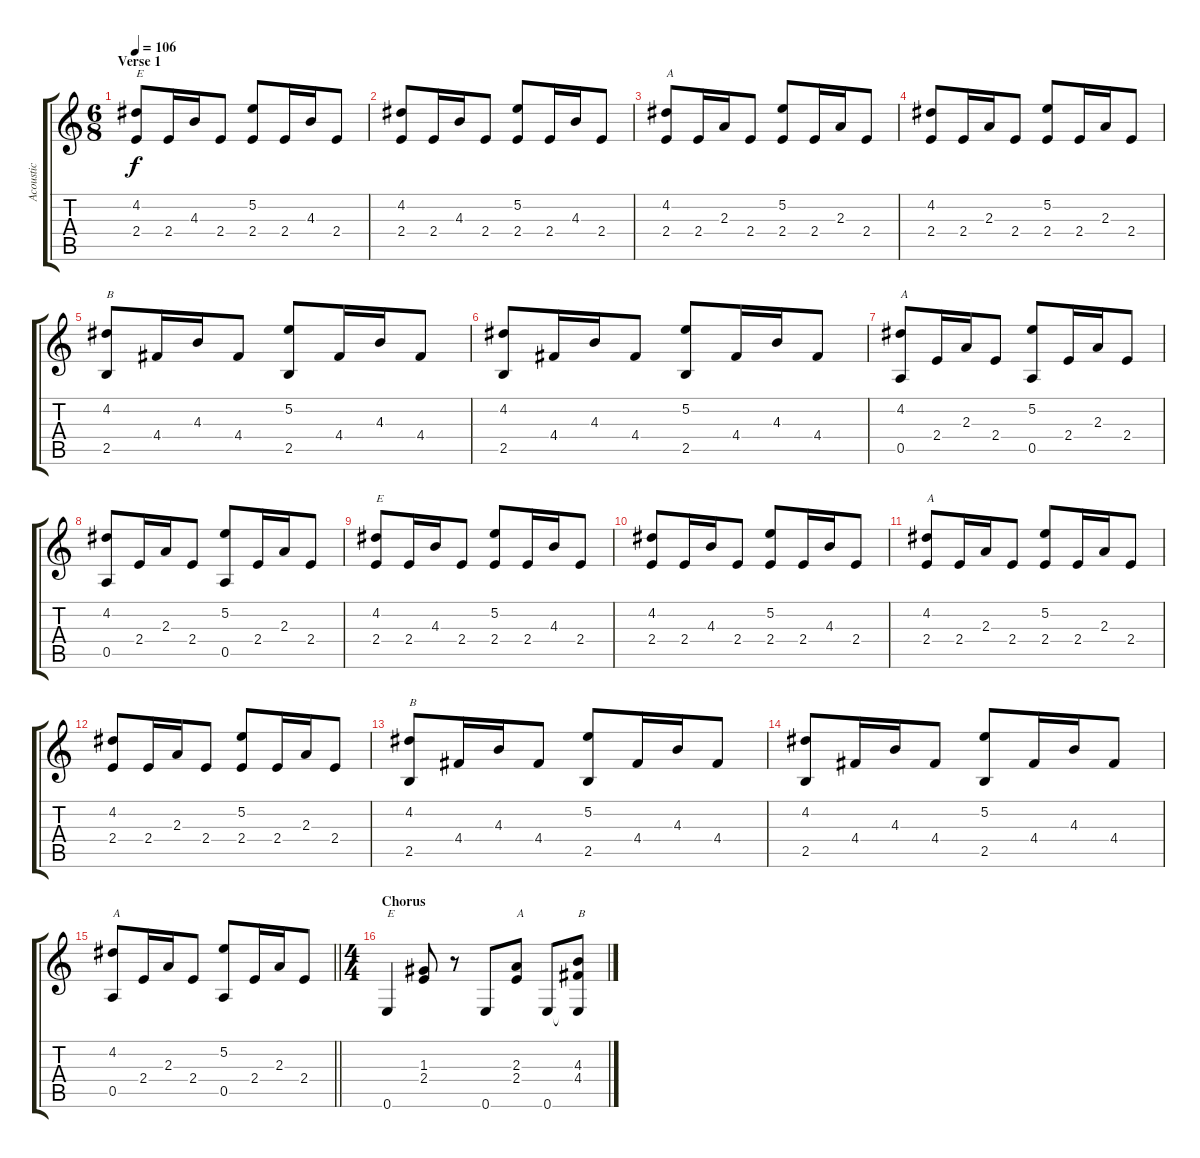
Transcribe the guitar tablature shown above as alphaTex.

\track ("Acoustic" "Acoustic") {instrument acousticguitarsteel}
\staff {score tabs}
\tuning (E4 B3 G3 D3 A2 E2) {hide}
\ts (6 8)
\section ("" "Verse 1")
\tempo 106
\clef g2
\ks c
(4.2 2.4).8{txt "E" dy f} 2.4.16 4.3.16 2.4.8 (5.2 2.4).8 2.4.16 4.3.16 2.4.8 |
(4.2 2.4).8 2.4.16 4.3.16 2.4.8 (5.2 2.4).8 2.4.16 4.3.16 2.4.8 |
(4.2 2.4).8{txt "A"} 2.4.16 2.3.16 2.4.8 (5.2 2.4).8 2.4.16 2.3.16 2.4.8 |
(4.2 2.4).8 2.4.16 2.3.16 2.4.8 (5.2 2.4).8 2.4.16 2.3.16 2.4.8 |
(4.2 2.5).8{txt "B"} 4.4.16 4.3.16 4.4.8 (5.2 2.5).8 4.4.16 4.3.16 4.4.8 |
(4.2 2.5).8 4.4.16 4.3.16 4.4.8 (5.2 2.5).8 4.4.16 4.3.16 4.4.8 |
(4.2 0.5).8{txt "A"} 2.4.16 2.3.16 2.4.8 (5.2 0.5).8 2.4.16 2.3.16 2.4.8 |
(4.2 0.5).8 2.4.16 2.3.16 2.4.8 (5.2 0.5).8 2.4.16 2.3.16 2.4.8 |
(4.2 2.4).8{txt "E"} 2.4.16 4.3.16 2.4.8 (5.2 2.4).8 2.4.16 4.3.16 2.4.8 |
(4.2 2.4).8 2.4.16 4.3.16 2.4.8 (5.2 2.4).8 2.4.16 4.3.16 2.4.8 |
(4.2 2.4).8{txt "A"} 2.4.16 2.3.16 2.4.8 (5.2 2.4).8 2.4.16 2.3.16 2.4.8 |
(4.2 2.4).8 2.4.16 2.3.16 2.4.8 (5.2 2.4).8 2.4.16 2.3.16 2.4.8 |
(4.2 2.5).8{txt "B"} 4.4.16 4.3.16 4.4.8 (5.2 2.5).8 4.4.16 4.3.16 4.4.8 |
(4.2 2.5).8 4.4.16 4.3.16 4.4.8 (5.2 2.5).8 4.4.16 4.3.16 4.4.8 |
\barLineRight lightlight
(4.2 0.5).8{txt "A"} 2.4.16 2.3.16 2.4.8 (5.2 0.5).8 2.4.16 2.3.16 2.4.8 |
\ts (4 4)
\section ("" "Chorus")
0.6.4{txt "E"} (1.3 2.4).8 r.8 0.6.8 (2.3 2.4).8{txt "A"} 0.6.8 (4.3 4.4 0.6{t}).8{txt "B"}
